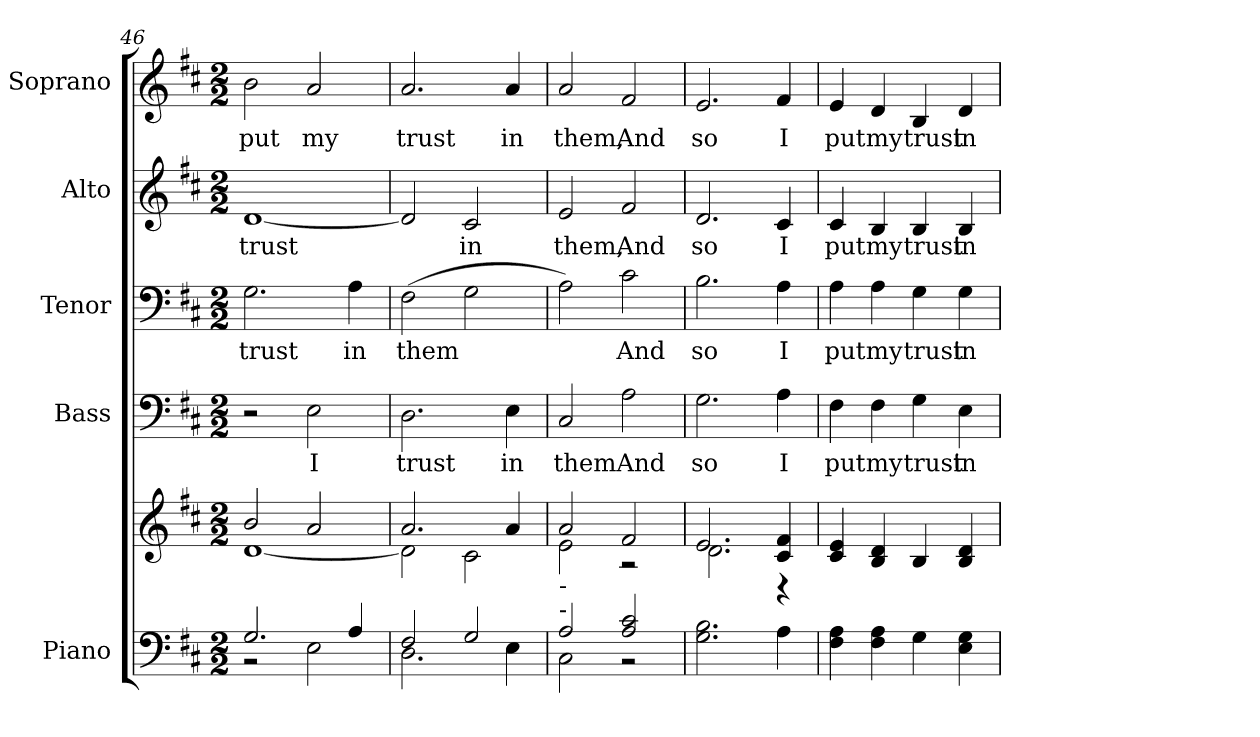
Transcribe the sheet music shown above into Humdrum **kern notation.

**kern	**kern	**kern	**text	**kern	**text	**kern	**text	**kern	**text
*part5	*part5	*part4	*part4	*part3	*part3	*part2	*part2	*part1	*part1
*staff6	*staff5	*staff4	*staff4	*staff3	*staff3	*staff2	*staff2	*staff1	*staff1
*I"Piano	*	*I"Bass	*	*I"Tenor	*	*I"Alto	*	*I"Soprano	*
*I'Pno.	*	*I'B.	*	*I'T.	*	*I'A.	*	*I'S.	*
!!LO:PB:g=z
*clefF4	*clefG2	*clefF4	*	*clefF4	*	*clefG2	*	*clefG2	*
*k[f#c#]	*k[f#c#]	*k[f#c#]	*	*k[f#c#]	*	*k[f#c#]	*	*k[f#c#]	*
*D:	*D:	*D:	*	*D:	*	*D:	*	*D:	*
*M2/2	*M2/2	*M2/2	*	*M2/2	*	*M2/2	*	*M2/2	*
=46	=46	=46	=46	=46	=46	=46	=46	=46	=46
*^	*^	*	*	*	*	*	*	*	*
!	!	!	!	!	!	!	!LO:LY:b:color=#000000	!	!	!	!
!	!	!	!	!	!	!	!	!	!LO:LY:b:color=#000000	!	!
!	!	!	!	!	!	!	!	!	!	!	!LO:LY:b:color=#000000
2.Gi/	2r	2bi/	[<1di	2r	.	2.Gi\	trust	[<1di	trust	2bi\	put
!	!	!	!	!	!LO:LY:b:color=#000000	!	!	!	!	!	!
!	!	!	!	!	!	!	!	!	!	!	!LO:LY:b:color=#000000
.	2Ei\	2ai/	.	2Ei\	I	.	.	.	.	2ai/	my
!	!	!	!	!	!	!	!LO:LY:b:color=#000000	!	!	!	!
4Ai/	.	.	.	.	.	4Ai\	in	.	.	.	.
=47	=47	=47	=47	=47	=47	=47	=47	=47	=47	=47	=47
!	!	!	!	!	!LO:LY:b:color=#000000	!	!	!	!	!	!
!	!	!	!	!	!	!	!LO:LY:b:color=#000000	!	!	!	!
!	!	!	!	!	!	!	!	!	!	!	!LO:LY:b:color=#000000
2F#i/	2.Di\	2.ai/	2di\]	2.Di\	trust	(2F#i\	them	2di/]	.	2.ai/	trust
!	!	!	!	!	!	!	!	!	!LO:LY:b:color=#000000	!	!
2Gi/	.	.	2c#i\	.	.	2Gi\	.	2c#i/	in	.	.
!	!	!	!	!	!LO:LY:b:color=#000000	!	!	!	!	!	!
!	!	!	!	!	!	!	!	!	!	!	!LO:LY:b:color=#000000
.	4Ei\	4ai/	.	4Ei\	in	.	.	.	.	4ai/	in
=48	=48	=48	=48	=48	=48	=48	=48	=48	=48	=48	=48
!	!	!	!	!	!LO:LY:b:color=#000000	!	!	!	!	!	!
!	!	!	!	!	!	!	!	!	!LO:LY:b:color=#000000	!	!
!	!	!LO:TX:b:t=-	!	!	!	!	!	!	!	!	!
!LO:TX:a:t=-	!	!	!	!	!	!	!	!	!	!	!
!	!	!	!	!	!	!	!	!	!	!	!LO:LY:b:color=#000000
2Ai/	2C#i\	2ai/	2ei\	2C#i/	them	2Ai\)	.	2ei/	them,	2ai/	them,
!	!	!	!	!	!LO:LY:b:color=#000000	!	!	!	!	!	!
!	!	!	!	!	!	!	!LO:LY:b:color=#000000	!	!	!	!
!	!	!	!	!	!	!	!	!	!LO:LY:b:color=#000000	!	!
!	!	!	!	!	!	!	!	!	!	!	!LO:LY:b:color=#000000
2Ai/ 2c#i	2r	2f#i/	2r	2Ai\	And	2c#i\	And	2f#i/	And	2f#i/	And
*v	*v	*	*	*	*	*	*	*	*	*	*
=49	=49	=49	=49	=49	=49	=49	=49	=49	=49	=49
*^	*	*	*	*	*	*	*	*	*	*
!	!	!	!	!	!LO:LY:b:color=#000000	!	!	!	!	!	!
*v	*v	*	*	*	*	*	*	*	*	*	*
*^	*	*	*	*	*	*	*	*	*	*
!	!	!	!	!	!	!	!LO:LY:b:color=#000000	!	!	!	!
*v	*v	*	*	*	*	*	*	*	*	*	*
*^	*	*	*	*	*	*	*	*	*	*
!	!	!	!	!	!	!	!	!	!LO:LY:b:color=#000000	!	!
*v	*v	*	*	*	*	*	*	*	*	*	*
*^	*	*	*	*	*	*	*	*	*	*
!	!	!	!	!	!	!	!	!	!	!	!LO:LY:b:color=#000000
*v	*v	*	*	*	*	*	*	*	*	*	*
2.Gi\ 2.Bi	2.ei/	2.di\	2.Gi\	so	2.Bi\	so	2.di/	so	2.ei/	so
!	!	!	!	!LO:LY:b:color=#000000	!	!	!	!	!	!
!	!	!	!	!	!	!LO:LY:b:color=#000000	!	!	!	!
!	!	!	!	!	!	!	!	!LO:LY:b:color=#000000	!	!
!	!	!	!	!	!	!	!	!	!	!LO:LY:b:color=#000000
4Ai\	4c#i/ 4f#i	4r	4Ai\	I	4Ai\	I	4c#i/	I	4f#i/	I
*	*v	*v	*	*	*	*	*	*	*	*
=50	=50	=50	=50	=50	=50	=50	=50	=50	=50
*	*^	*	*	*	*	*	*	*	*
!	!	!	!	!LO:LY:b:color=#000000	!	!	!	!	!	!
*	*v	*v	*	*	*	*	*	*	*	*
*	*^	*	*	*	*	*	*	*	*
!	!	!	!	!	!	!LO:LY:b:color=#000000	!	!	!	!
*	*v	*v	*	*	*	*	*	*	*	*
*	*^	*	*	*	*	*	*	*	*
!	!	!	!	!	!	!	!	!LO:LY:b:color=#000000	!	!
*	*v	*v	*	*	*	*	*	*	*	*
*	*^	*	*	*	*	*	*	*	*
!	!	!	!	!	!	!	!	!	!	!LO:LY:b:color=#000000
*	*v	*v	*	*	*	*	*	*	*	*
4F#i\ 4Ai	4c#i/ 4ei	4F#i\	put	4Ai\	put	4c#i/	put	4ei/	put
!	!	!	!LO:LY:b:color=#000000	!	!	!	!	!	!
!	!	!	!	!	!LO:LY:b:color=#000000	!	!	!	!
!	!	!	!	!	!	!	!LO:LY:b:color=#000000	!	!
!	!	!	!	!	!	!	!	!	!LO:LY:b:color=#000000
4F#i\ 4Ai	4Bi/ 4di	4F#i\	my	4Ai\	my	4Bi/	my	4di/	my
!	!	!	!LO:LY:b:color=#000000	!	!	!	!	!	!
!	!	!	!	!	!LO:LY:b:color=#000000	!	!	!	!
!	!	!	!	!	!	!	!LO:LY:b:color=#000000	!	!
!	!	!	!	!	!	!	!	!	!LO:LY:b:color=#000000
4Gi\	4Bi/	4Gi\	trust	4Gi\	trust	4Bi/	trust	4Bi/	trust
!	!	!	!LO:LY:b:color=#000000	!	!	!	!	!	!
!	!	!	!	!	!LO:LY:b:color=#000000	!	!	!	!
!	!	!	!	!	!	!	!LO:LY:b:color=#000000	!	!
!	!	!	!	!	!	!	!	!	!LO:LY:b:color=#000000
4Ei\ 4Gi	4Bi/ 4di	4Ei\	in	4Gi\	in	4Bi/	in	4di/	in
=	=	=	=	=	=	=	=	=	=
*-	*-	*-	*-	*-	*-	*-	*-	*-	*-
